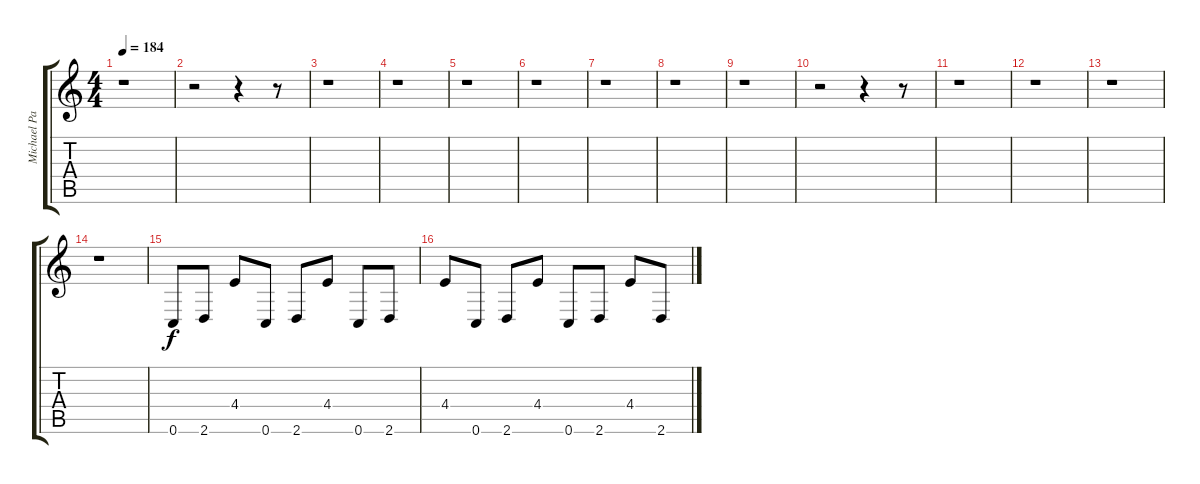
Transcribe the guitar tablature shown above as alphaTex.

\track ("Michael Paget - Guitar" "Michael Pa") {instrument distortionguitar}
\staff {score tabs}
\tuning (D4 A3 F3 C3 G2 C2) {hide}
\ts (4 4)
\tempo 184
\clef g2
\ks c
r.1{dy f} |
r.2 r.4 r.8 |
r.1 |
r.1 |
r.1 |
r.1 |
r.1 |
r.1 |
r.1 |
r.2 r.4 r.8 |
r.1 |
r.1 |
r.1 |
r.1 |
0.6.8 2.6.8 4.4.8 0.6.8 2.6.8 4.4.8 0.6.8 2.6.8 |
4.4.8 0.6.8 2.6.8 4.4.8 0.6.8 2.6.8 4.4.8 2.6.8
